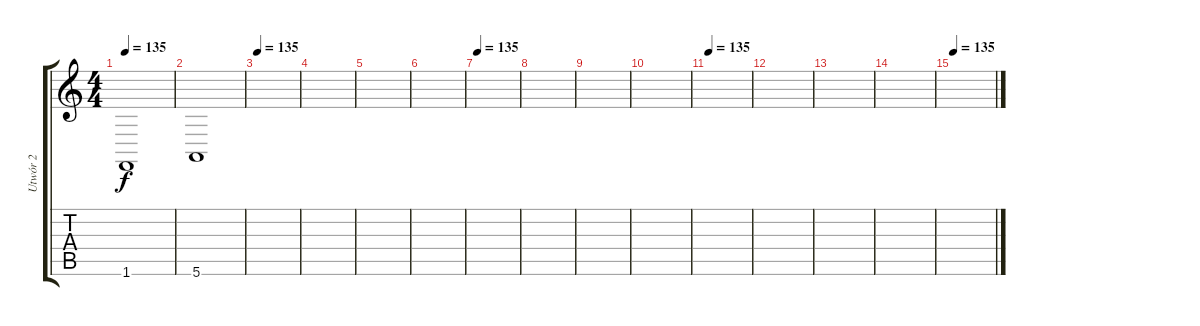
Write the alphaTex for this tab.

\track ("Utwór 2" "Utwór 2") {instrument pad2warm}
\staff {score tabs}
\tuning (E4 B3 G3 D3 A2 E2) {hide}
\ts (4 4)
\tempo 135
\clef g2
\ks c
1.6.1{dy f} |
5.6.1 |
\tempo 135
|
|
|
|
\tempo 135
|
|
|
|
\tempo 135
|
|
|
|
\tempo 135
